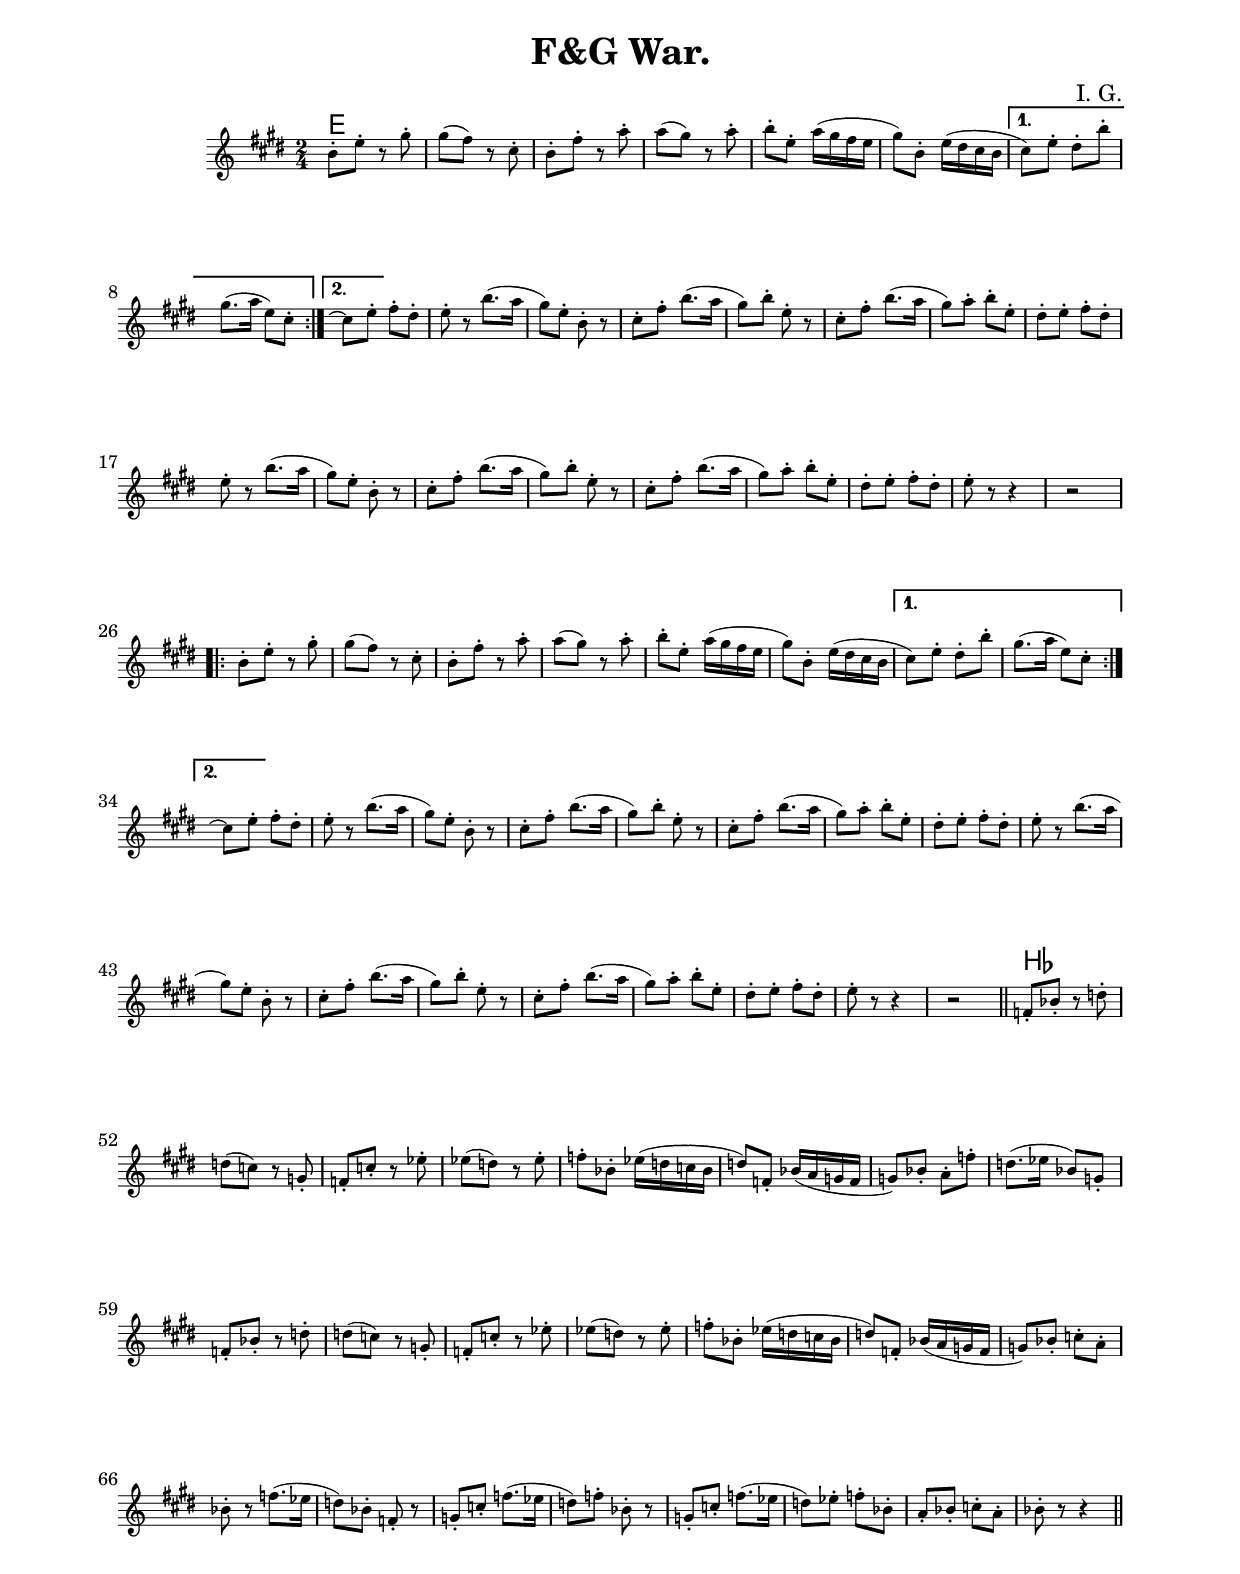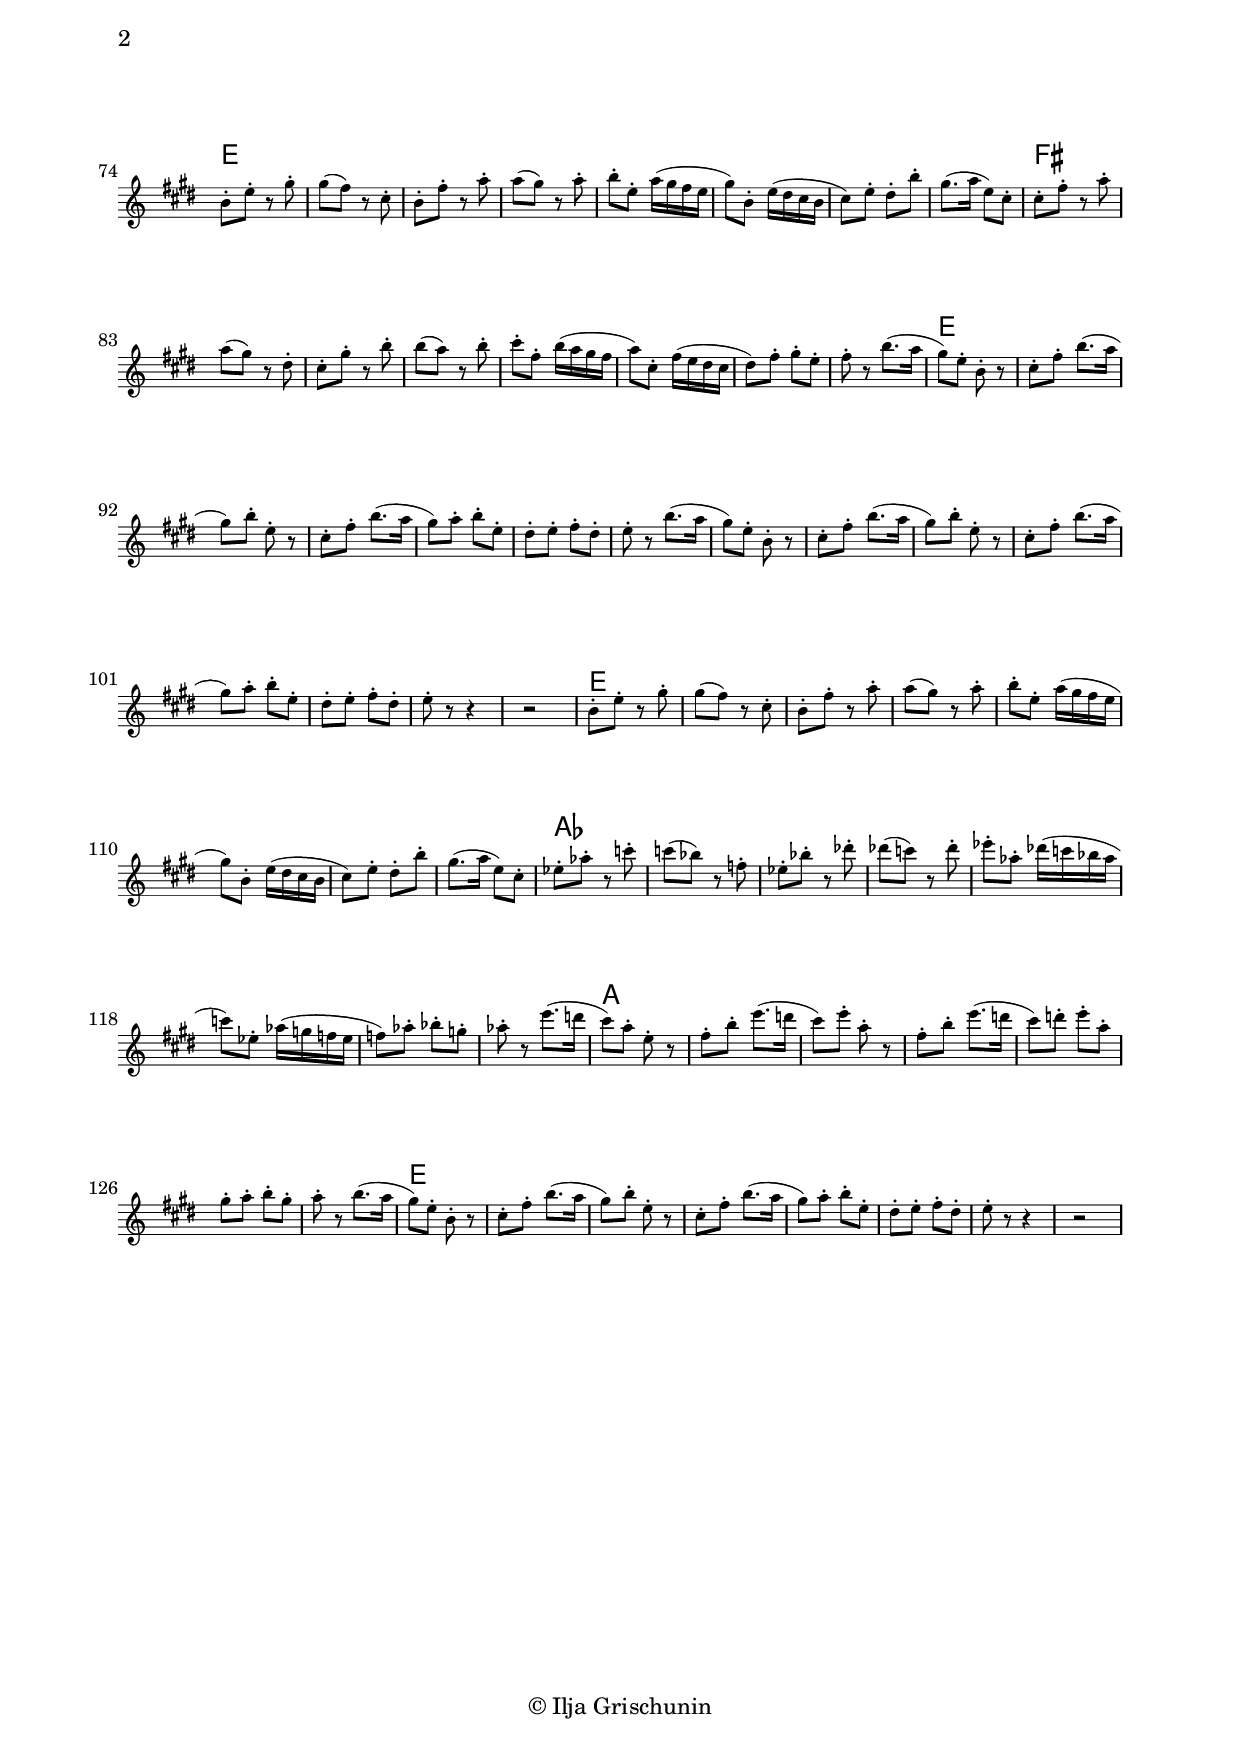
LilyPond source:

\version "2.19.15"

\language "deutsch"

\header {
  title = "F&G War."
  %instrument = "Flute"
  %meter = "Lustig"
  composer = "I. G."
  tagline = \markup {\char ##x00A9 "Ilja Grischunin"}
}

\paper {
  #(set-paper-size "a4")
  top-system-spacing.basic-distance = #20
  top-markup-spacing.basic-distance = #5
  markup-system-spacing.basic-distance = #8
  system-system-spacing.basic-distance = #18
  last-bottom-spacing.basic-distance = #20
  left-margin = 20
  right-margin = 20
  %two-sided = ##t
  %inner-margin = 25
  %outer-margin = 15
}

\layout {
  \context {
    \Score
    %\remove "Bar_number_engraver"
  }
  \context {
    \Staff \RemoveEmptyStaves
    \override VerticalAxisGroup.remove-first = ##t
  }
}

\version "2.19.15"

\language "deutsch"

diatonicScale = \relative { e' fis gis a h cis dis }

ossia = \relative {
  \set Staff.fontSize = #-3
  \override Staff.StaffSymbol.staff-space = #(magstep -3)
  \override Staff.StaffSymbol.thickness = #(magstep -3)
  \clef treble
  \key e \major
  \time 2/4
  %R2*50
  %R2*23
  %R2*31
  \repeat volta 2 {
    h'8-. e-. r gis-. gis( fis) r cis-. h-. fis'-. r a-. a( gis) r a-.
    h-. e,-. a16( gis fis e gis8) h,-. e16( dis cis h
  }
  \alternative {
    {
      cis8) e-.
      \set Score.repeatCommands = #'((volta #f))
      dis-. h'-. gis8.( a16 e8) cis-.
    }
    {
      cis8\repeatTie e-.
    }
  }
  fis-. dis-.
  e-. r
  h'8.( a16 gis8) e-. h-. r cis-. fis-. h8.( a16 gis8) h-. e,-. r
  cis-. fis-. h8.( a16 gis8) a-. h-. e,-. dis-. e-. fis-. dis-. e-. r
  h'8.( a16 gis8) e-. h-. r cis-. fis-. h8.( a16 gis8) h-. e,-. r
  cis-. fis-. h8.( a16 gis8) a-. h-. e,-. dis-. e-. fis-. dis-. e-. r r4
  r2 \break
  \override Score.VoltaBracketSpanner.Y-offset = 7
  \repeat volta 2 {
    h8-. e-. r gis-. gis( fis) r cis-. h-. fis'-. r a-. a( gis) r a-.
    h-. e,-. a16( gis fis e gis8) h,-. e16( dis cis h
  }
  \alternative{
    {
      cis8) e-.
      \set Score.repeatCommands = #'((volta #f))
      dis-. h'-. gis8.( a16 e8) cis-.
    }
    {
      cis8\repeatTie e-.
    }
  }
  fis-. dis-.
  e-. r
  h'8.( a16 gis8) e-. h-. r cis-. fis-. h8.( a16 gis8) h-. e,-. r
  cis-. fis-. h8.( a16 gis8) a-. h-. e,-. dis-. e-. fis-. dis-. e-. r
  h'8.( a16 gis8) e-. h-. r cis-. fis-. h8.( a16 gis8) h-. e,-. r
  cis-. fis-. h8.( a16 gis8) a-. h-. e,-. dis-. e-. fis-. dis-. e-. r r4
  r2
  %\break
  \bar "||"

%%%%%%%%%%%%%%%%%%%%%%%%%%%%%%
  \transpose e b, {
    \relative {
      h'8-. e-. r gis-. gis( fis) r cis-. h-. fis'-. r a-. a( gis) r a-.
      h-. e,-. a16( gis fis e gis8) h,-. e16( dis cis h
      cis8) e-. dis-. h'-. gis8.( a16 e8) cis-.
      h8-. e-. r gis-. gis( fis) r cis-. h-. fis'-. r a-. a( gis) r a-.
      h-. e,-. a16( gis fis e gis8) h,-. e16( dis cis h
      cis8) e-. fis-. dis-. e-. r
      h'8.( a16 gis8) e-. h-. r cis-. fis-. h8.( a16 gis8) h-. e,-. r
      cis-. fis-. h8.( a16 gis8) a-. h-. e,-. dis-. e-. fis-. dis-. e-. r r4
    }
  }
  \break
  \bar "||"

%%%%%%%%%%%%%%%%%%%%%%%%%%%%%%
  h8-. e-. r gis-. gis( fis) r cis-. h-. fis'-. r a-. a( gis) r a-.
  h-. e,-. a16( gis fis e gis8) h,-. e16( dis cis h
  cis8) e-. dis-. h'-. gis8.( a16 e8) cis-.
  \modalTranspose e fis \diatonicScale {
    \relative {
      h'8-. e-. r gis-. gis( fis) r cis-. h-. fis'-. r a-. a( gis) r a-.
      h-. e,-. a16( gis fis e gis8) h,-. e16( dis cis h
      cis8) e-. fis-. dis-. e-. r
    }
  }
  h'8.( a16 gis8) e-. h-. r cis-. fis-. h8.( a16 gis8) h-. e,-. r
  cis-. fis-. h8.( a16 gis8) a-. h-. e,-. dis-. e-. fis-. dis-. e-. r
  h'8.( a16 gis8) e-. h-. r cis-. fis-. h8.( a16 gis8) h-. e,-. r
  cis-. fis-. h8.( a16 gis8) a-. h-. e,-. dis-. e-. fis-. dis-. e-. r r4 r2

%%%%%%%%%%%%%%%%%%%%%%%%%%%%%%
  %%{
  h8-. e-. r gis-. gis( fis) r cis-. h-. fis'-. r a-. a( gis) r a-.
  h-. e,-. a16( gis fis e gis8) h,-. e16( dis cis h
  cis8) e-. dis-. h'-. gis8.( a16 e8) cis-.
  \transpose e as {
    \relative {
      h'8-. e-. r gis-. gis( fis) r cis-. h-. fis'-. r a-. a( gis) r a-.
      h-. e,-. a16( gis fis e gis8) h,-. e16( dis cis h
      cis8) e-. fis-. dis-. e-. r
    }
  }
  %%}
  %R2*15 r4
  \transpose e a {
    \relative {
      h''8.( a16 gis8) e-. h-. r cis-. fis-. h8.( a16 gis8) h-. e,-. r
      cis-. fis-. h8.( a16 gis8) a-. h-. e,-. dis-. e-. fis-. dis-. e-. r

    }
  }
  h'8.( a16 gis8) e-. h-. r cis-. fis-. h8.( a16 gis8) h-. e,-. r
  cis-. fis-. h8.( a16 gis8) a-. h-. e,-. dis-. e-. fis-. dis-. e-.
  r r4 r2

}


\score {
  <<

\chords{ e2 s2*49 b2 s2*22 e2 s2*7 fis2 s2*7 e2 s2*14 e2 s2*7 as2 s2*7 a2 s2*6 e2}
    \new Staff \ossia
  >>
}